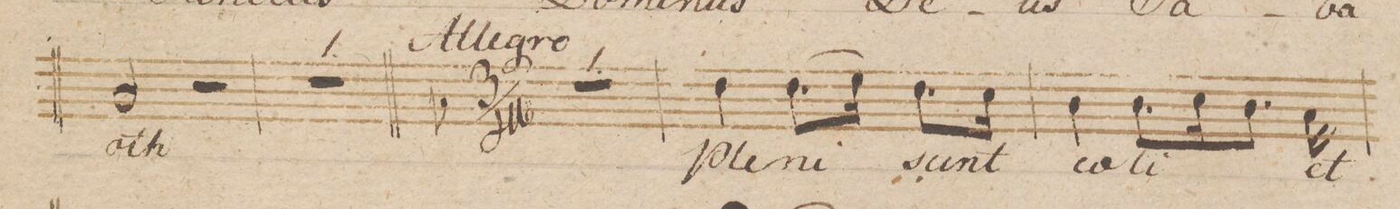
**kern	**text	**dynam
*I"Basso.	*	*
*clefF4	*	*
*k[b-]	*	*
*met(c)	*	*
*M4/4	*	*
2C/	-oth	.
2r	.	.
=12	=12	=12
1r	.	.
=13||	=13||	=13||
*M3/4	*	*
*k[b-]	*	*
2.r	.	.
=14	=14	=14
4F\	Ple-	.
(8.F\L	-ni	.
16G\Jk)	.	.
8.F\L	sunt	.
16E\Jk	.	.
=15	=15	=15
4D\	coe-	.
8.D\L	-li	.
16E\K	.	.
8.D\J	.	.
16C\	et	.
=16	=16	=16
*-	*-	*-
